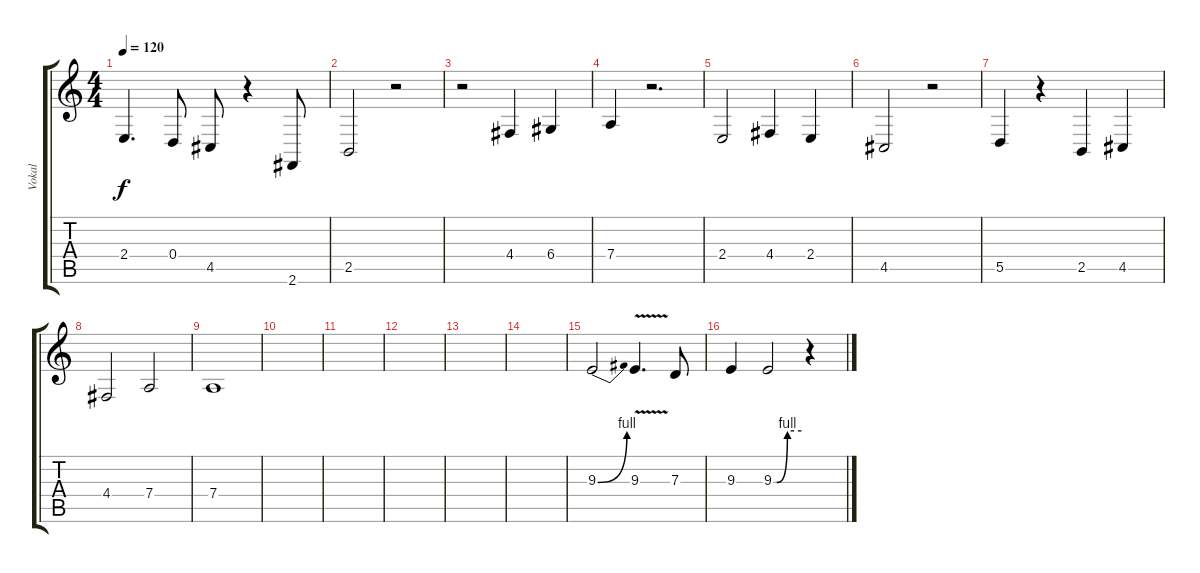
\track ("Vokal" "Vokal") {instrument choiraahs}
\staff {score tabs}
\tuning (E4 B3 G3 D3 A2 E2) {hide}
\ts (4 4)
\tempo 120
\clef g2
\ks c
2.4.4{d dy f} 0.4.8 4.5.8 r.4 2.6.8 |
2.5.2 r.2 |
r.2 4.4.4 6.4.4 |
7.4.4 r.2{d} |
2.4.2 4.4.4 2.4.4 |
4.5.2 r.2 |
5.5.4 r.4 2.5.4 4.5.4 |
4.4.2 7.4.2 |
7.4.1 |
|
|
|
|
|
9.3{be (bend 0 0 60 4)}.2 9.3{v}.4{d} 7.3.8 |
9.3.4 9.3{be (custom 0 0 7 0 30 4 60 4)}.2 r.4
